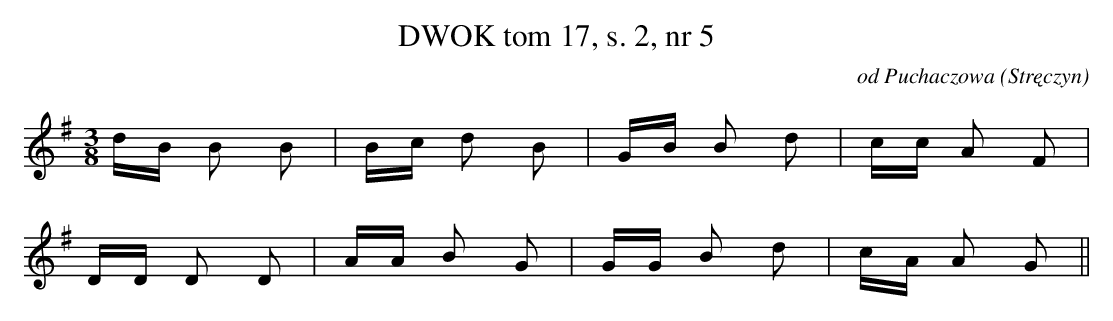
X:1
T:DWOK tom 17, s. 2, nr 5
O:od Puchaczowa (Stręczyn)
L:1/16
M:3/8
K:G
dB B2 B2|Bc d2 B2|GB B2 d2|cc A2 F2|
DD D2 D2|AA B2 G2|GG B2 d2|cA A2 G2||
